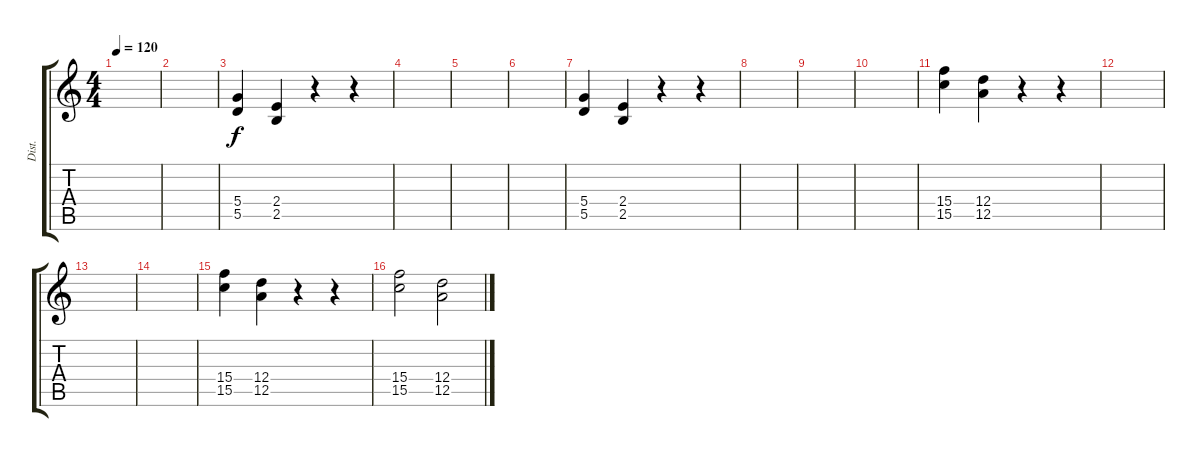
\track ("Dist." "Dist.") {instrument overdrivenguitar}
\staff {score tabs}
\tuning (E4 B3 G3 D3 A2 E2) {hide}
\ts (4 4)
\tempo 120
\clef g2
\ks c
|
|
(5.4 5.5).4 (2.4 2.5).4 r.4 r.4 |
|
|
|
(5.4 5.5).4 (2.4 2.5).4 r.4 r.4 |
|
|
|
(15.4 15.5).4 (12.4 12.5).4 r.4 r.4 |
|
|
|
(15.4 15.5).4 (12.4 12.5).4 r.4 r.4 |
(15.4 15.5).2 (12.4 12.5).2
